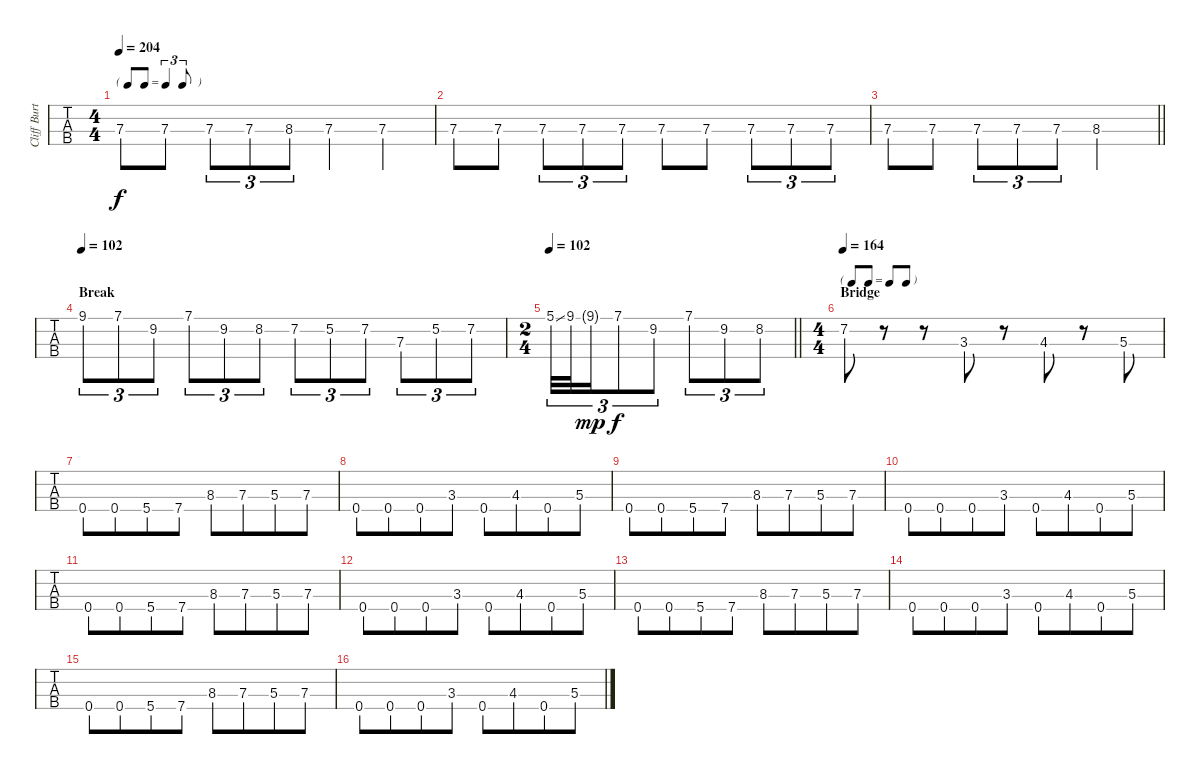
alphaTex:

\track ("Cliff Burton/Jason Newsted" "Cliff Burt") {instrument electricbassfinger}
\staff {tabs}
\tuning (G2 D2 A1 E1) {hide}
\ts (4 4)
\tf triplet8th
\tempo 204
\clef f4
\ks c
7.3.8{dy f} 7.3.8 7.3.8{tu (3 2)} 7.3.8{tu (3 2)} 8.3.8{tu (3 2)} 7.3.4 7.3.4 |
7.3.8 7.3.8 7.3.8{tu (3 2)} 7.3.8{tu (3 2)} 7.3.8{tu (3 2)} 7.3.8 7.3.8 7.3.8{tu (3 2)} 7.3.8{tu (3 2)} 7.3.8{tu (3 2)} |
\barLineRight lightlight
7.3.8 7.3.8 7.3.8{tu (3 2)} 7.3.8{tu (3 2)} 7.3.8{tu (3 2)} 8.3.2 |
\section ("" "Break")
\tempo 102
9.1.8{tu (3 2)} 7.1.8{tu (3 2)} 9.2.8{tu (3 2)} 7.1.8{tu (3 2)} 9.2.8{tu (3 2)} 8.2.8{tu (3 2)} 7.2.8{tu (3 2)} 5.2.8{tu (3 2)} 7.2.8{tu (3 2)} 7.3.8{tu (3 2)} 5.2.8{tu (3 2)} 7.2.8{tu (3 2)} |
\ts (2 4)
\tempo 102
\barLineRight lightlight
5.1{ss}.32{tu (3 2)} 9.1.32{tu (3 2)} 9.1{g}.16{tu (3 2) dy mp} 7.1.8{tu (3 2) dy f} 9.2.8{tu (3 2)} 7.1.8{tu (3 2)} 9.2.8{tu (3 2)} 8.2.8{tu (3 2)} |
\ts (4 4)
\tf none
\section ("" "Bridge")
\tempo 164
7.2.8 r.8 r.8 3.3.8 r.8 4.3.8 r.8 5.3.8 |
0.4.8 0.4.8{beam merge} 5.4.8 7.4.8 8.3.8 7.3.8{beam merge} 5.3.8 7.3.8 |
0.4.8 0.4.8{beam merge} 0.4.8 3.3.8 0.4.8 4.3.8{beam merge} 0.4.8 5.3.8 |
0.4.8 0.4.8{beam merge} 5.4.8 7.4.8 8.3.8 7.3.8{beam merge} 5.3.8 7.3.8 |
0.4.8 0.4.8{beam merge} 0.4.8 3.3.8 0.4.8 4.3.8{beam merge} 0.4.8 5.3.8 |
0.4.8 0.4.8{beam merge} 5.4.8 7.4.8 8.3.8 7.3.8{beam merge} 5.3.8 7.3.8 |
0.4.8 0.4.8{beam merge} 0.4.8 3.3.8 0.4.8 4.3.8{beam merge} 0.4.8 5.3.8 |
0.4.8 0.4.8{beam merge} 5.4.8 7.4.8 8.3.8 7.3.8{beam merge} 5.3.8 7.3.8 |
0.4.8 0.4.8{beam merge} 0.4.8 3.3.8 0.4.8 4.3.8{beam merge} 0.4.8 5.3.8 |
0.4.8 0.4.8{beam merge} 5.4.8 7.4.8 8.3.8 7.3.8{beam merge} 5.3.8 7.3.8 |
0.4.8 0.4.8{beam merge} 0.4.8 3.3.8 0.4.8 4.3.8{beam merge} 0.4.8 5.3.8
